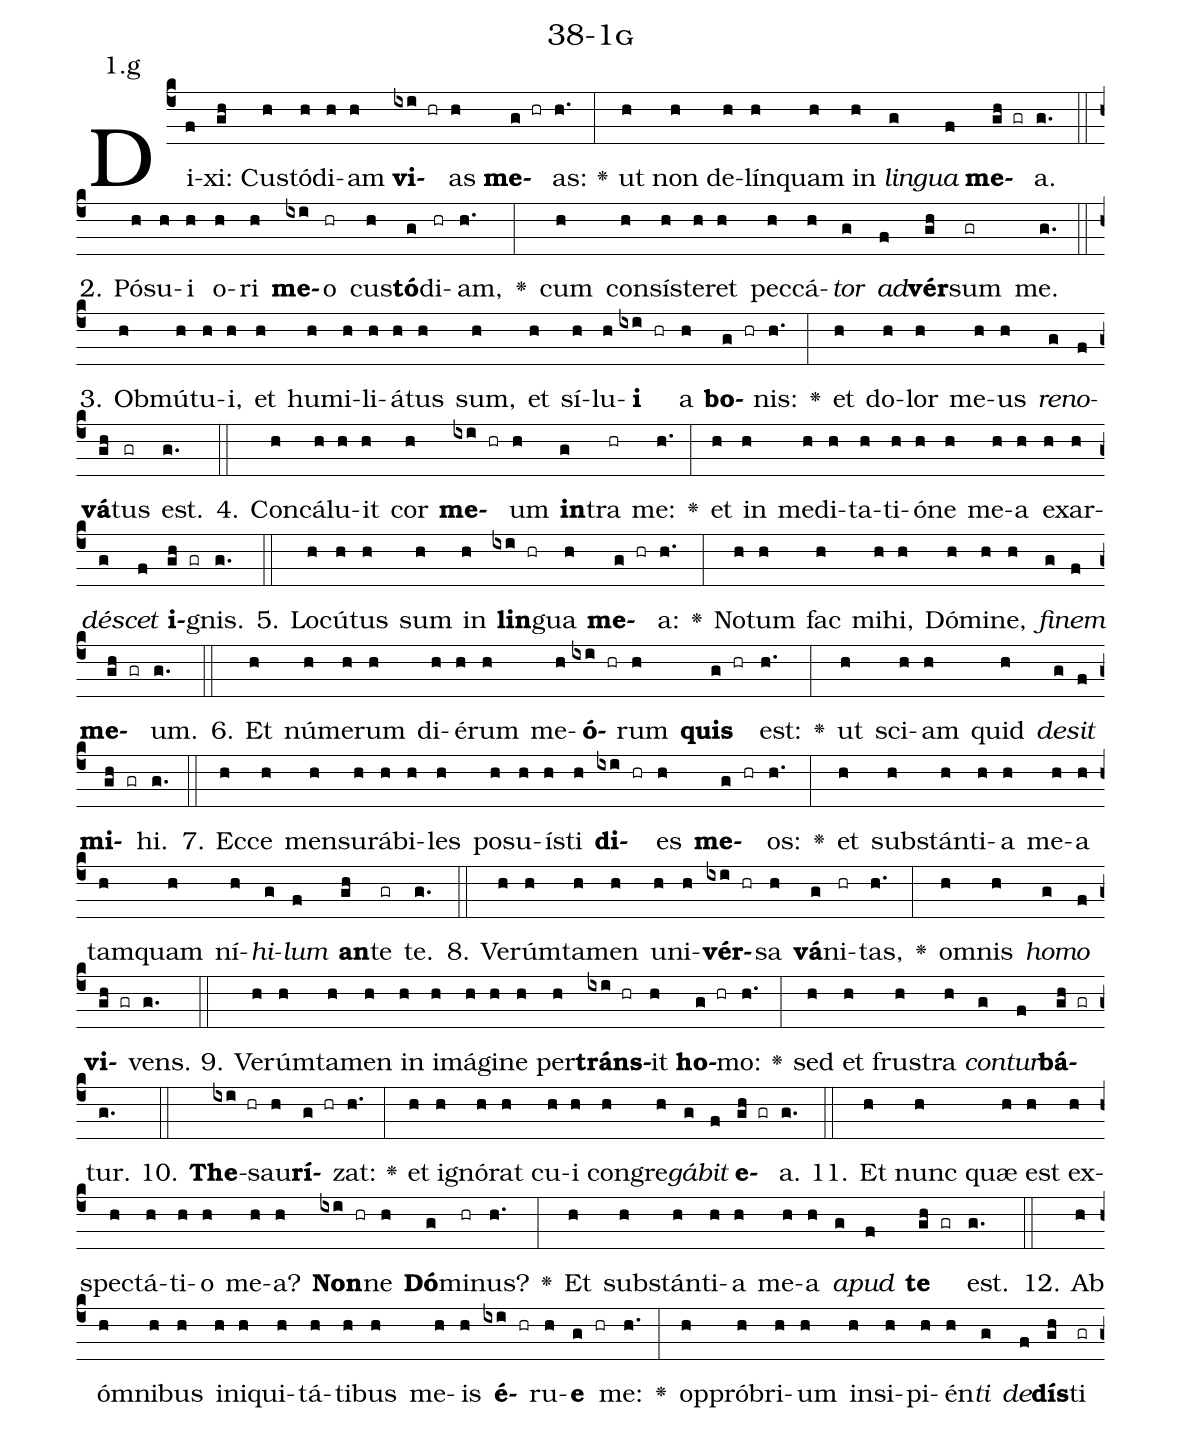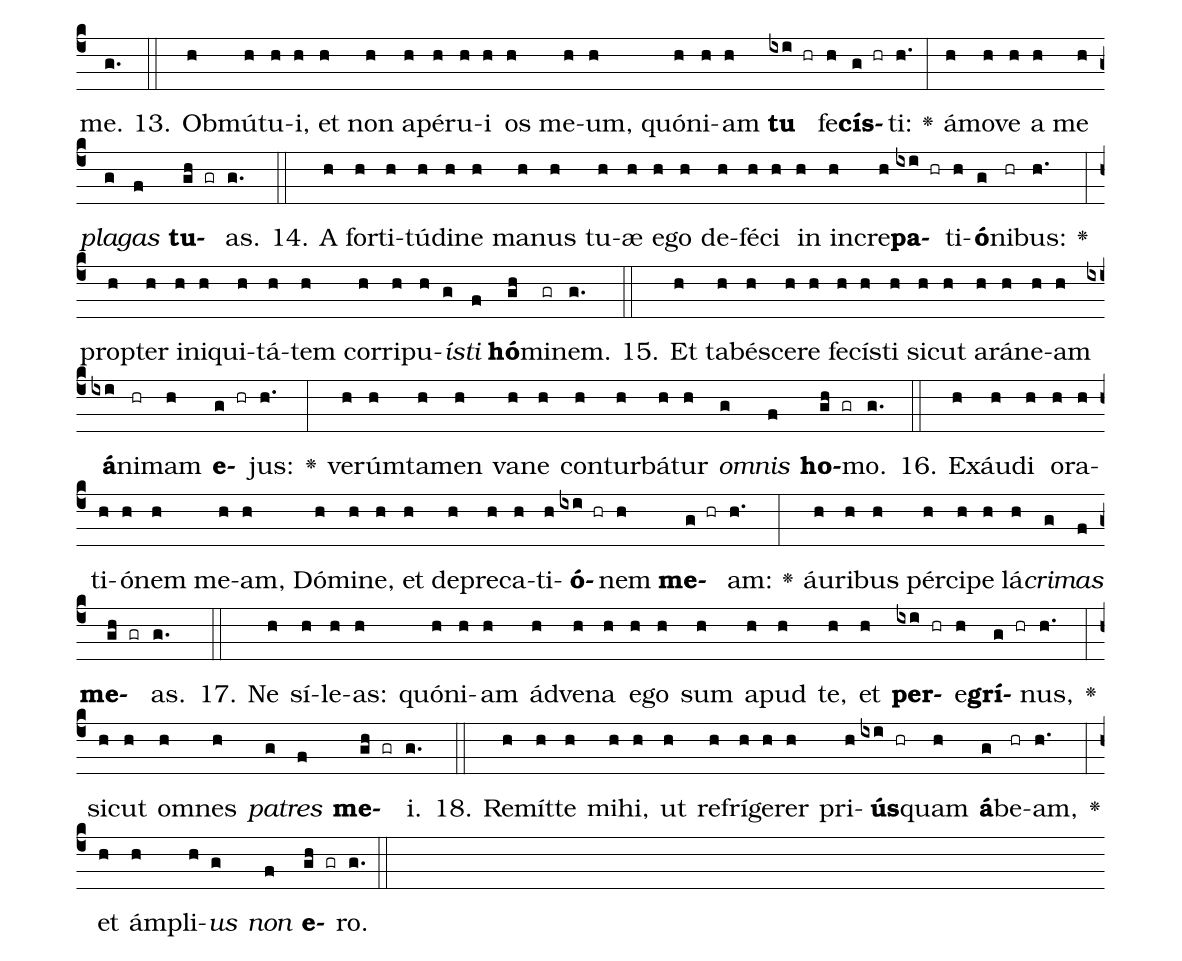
name: 38-1g;
annotation: 1.g;
%%
(c4)Di(f)xi:(gh) Cus(h)tó(h)di(h)am(h) <b>vi</b>(ixi hr)as(h) <b>me</b>(g hr)as:(h.) <v>\greheightstar</v>(:) ut(h) non(h) de(h)lín(h)quam(h) in(h) <i>lin</i>(g)<i>gua</i>(f) <b>me</b>(gh gr)a.(g.) (::)
2. Pó(h)su(h)i(h) o(h)ri(h) <b>me</b>(ixi)o(hr) cus(h)<b>tó</b>(g)di(hr)am,(h.) <v>\greheightstar</v>(:) cum(h) con(h)sís(h)te(h)ret(h) pec(h)cá(h)<i>tor</i>(g) <i>ad</i>(f)<b>vér</b>(gh)sum(gr) me.(g.) (::)
3. Ob(h)mú(h)tu(h)i,(h) et(h) hu(h)mi(h)li(h)á(h)tus(h) sum,(h) et(h) sí(h)lu(h)<b>i</b>(ixi hr) a(h) <b>bo</b>(g hr)nis:(h.) <v>\greheightstar</v>(:) et(h) do(h)lor(h) me(h)us(h) <i>re</i>(g)<i>no</i>(f)<b>vá</b>(gh)tus(gr) est.(g.) (::)
4. Con(h)cá(h)lu(h)it(h) cor(h) <b>me</b>(ixi hr)um(h) <b>in</b>(g)tra(hr) me:(h.) <v>\greheightstar</v>(:) et(h) in(h) me(h)di(h)ta(h)ti(h)ó(h)ne(h) me(h)a(h) ex(h)ar(h)<i>dé</i>(g)<i>scet</i>(f) <b>i</b>(gh gr)gnis.(g.) (::)
5. Lo(h)cú(h)tus(h) sum(h) in(h) <b>lin</b>(ixi hr)gua(h) <b>me</b>(g hr)a:(h.) <v>\greheightstar</v>(:) No(h)tum(h) fac(h) mi(h)hi,(h) Dó(h)mi(h)ne,(h) <i>fi</i>(g)<i>nem</i>(f) <b>me</b>(gh gr)um.(g.) (::)
6. Et(h) nú(h)me(h)rum(h) di(h)é(h)rum(h) me(h)<b>ó</b>(ixi hr)rum(h) <b>quis</b>(g hr) est:(h.) <v>\greheightstar</v>(:) ut(h) sci(h)am(h) quid(h) <i>de</i>(g)<i>sit</i>(f) <b>mi</b>(gh gr)hi.(g.) (::)
7. Ec(h)ce(h) men(h)su(h)rá(h)bi(h)les(h) po(h)su(h)ís(h)ti(h) <b>di</b>(ixi hr)es(h) <b>me</b>(g hr)os:(h.) <v>\greheightstar</v>(:) et(h) sub(h)stán(h)ti(h)a(h) me(h)a(h) tam(h)quam(h) ní(h)<i>hi</i>(g)<i>lum</i>(f) <b>an</b>(gh)te(gr) te.(g.) (::)
8. Ve(h)rúm(h)ta(h)men(h) u(h)ni(h)<b>vér</b>(ixi hr)sa(h) <b>vá</b>(g)ni(hr)tas,(h.) <v>\greheightstar</v>(:) om(h)nis(h) <i>ho</i>(g)<i>mo</i>(f) <b>vi</b>(gh gr)vens.(g.) (::)
9. Ve(h)rúm(h)ta(h)men(h) in(h) i(h)má(h)gi(h)ne(h) per(h)<b>tráns</b>(ixi hr)it(h) <b>ho</b>(g hr)mo:(h.) <v>\greheightstar</v>(:) sed(h) et(h) frus(h)tra(h) <i>con</i>(g)<i>tur</i>(f)<b>bá</b>(gh gr)tur.(g.) (::)
10. <b>The</b>(ixi hr)sau(h)<b>rí</b>(g hr)zat:(h.) <v>\greheightstar</v>(:) et(h) i(h)gnó(h)rat(h) cu(h)i(h) con(h)gre(h)<i>gá</i>(g)<i>bit</i>(f) <b>e</b>(gh gr)a.(g.) (::)
11. Et(h) nunc(h) quæ(h) est(h) ex(h)spec(h)tá(h)ti(h)o(h) me(h)a?(h) <b>Non</b>(ixi hr)ne(h) <b>Dó</b>(g)mi(hr)nus?(h.) <v>\greheightstar</v>(:) Et(h) sub(h)stán(h)ti(h)a(h) me(h)a(h) <i>a</i>(g)<i>pud</i>(f) <b>te</b>(gh gr) est.(g.) (::)
12. Ab(h) óm(h)ni(h)bus(h) in(h)i(h)qui(h)tá(h)ti(h)bus(h) me(h)is(h) <b>é</b>(ixi hr)ru(h)<b>e</b>(g hr) me:(h.) <v>\greheightstar</v>(:) op(h)pró(h)bri(h)um(h) in(h)si(h)pi(h)én(h)<i>ti</i>(g) <i>de</i>(f)<b>dís</b>(gh)ti(gr) me.(g.) (::)
13. Ob(h)mú(h)tu(h)i,(h) et(h) non(h) a(h)pé(h)ru(h)i(h) os(h) me(h)um,(h) quón(h)i(h)am(h) <b>tu</b>(ixi hr) fe(h)<b>cís</b>(g hr)ti:(h.) <v>\greheightstar</v>(:) á(h)mo(h)ve(h) a(h) me(h) <i>pla</i>(g)<i>gas</i>(f) <b>tu</b>(gh gr)as.(g.) (::)
14. A(h) for(h)ti(h)tú(h)di(h)ne(h) ma(h)nus(h) tu(h)æ(h) e(h)go(h) de(h)fé(h)ci(h) in(h) in(h)cre(h)<b>pa</b>(ixi hr)ti(h)<b>ó</b>(g)ni(hr)bus:(h.) <v>\greheightstar</v>(:) prop(h)ter(h) in(h)i(h)qui(h)tá(h)tem(h) cor(h)ri(h)pu(h)<i>ís</i>(g)<i>ti</i>(f) <b>hó</b>(gh)mi(gr)nem.(g.) (::)
15. Et(h) ta(h)bé(h)sce(h)re(h) fe(h)cís(h)ti(h) sic(h)ut(h) a(h)rá(h)ne(h)am(h) <b>á</b>(ixi)ni(hr)mam(h) <b>e</b>(g hr)jus:(h.) <v>\greheightstar</v>(:) ve(h)rúm(h)ta(h)men(h) va(h)ne(h) con(h)tur(h)bá(h)tur(h) <i>om</i>(g)<i>nis</i>(f) <b>ho</b>(gh gr)mo.(g.) (::)
16. Ex(h)áu(h)di(h) o(h)ra(h)ti(h)ó(h)nem(h) me(h)am,(h) Dó(h)mi(h)ne,(h) et(h) de(h)pre(h)ca(h)ti(h)<b>ó</b>(ixi hr)nem(h) <b>me</b>(g hr)am:(h.) <v>\greheightstar</v>(:) áu(h)ri(h)bus(h) pér(h)ci(h)pe(h) lá(h)<i>cri</i>(g)<i>mas</i>(f) <b>me</b>(gh gr)as.(g.) (::)
17. Ne(h) sí(h)le(h)as:(h) quón(h)i(h)am(h) ád(h)ve(h)na(h) e(h)go(h) sum(h) a(h)pud(h) te,(h) et(h) <b>per</b>(ixi hr)e(h)<b>grí</b>(g hr)nus,(h.) <v>\greheightstar</v>(:) sic(h)ut(h) om(h)nes(h) <i>pa</i>(g)<i>tres</i>(f) <b>me</b>(gh gr)i.(g.) (::)
18. Re(h)mít(h)te(h) mi(h)hi,(h) ut(h) re(h)frí(h)ge(h)rer(h) pri(h)<b>ús</b>(ixi hr)quam(h) <b>á</b>(g)be(hr)am,(h.) <v>\greheightstar</v>(:) et(h) ám(h)pli(h)<i>us</i>(g) <i>non</i>(f) <b>e</b>(gh gr)ro.(g.) (::)
